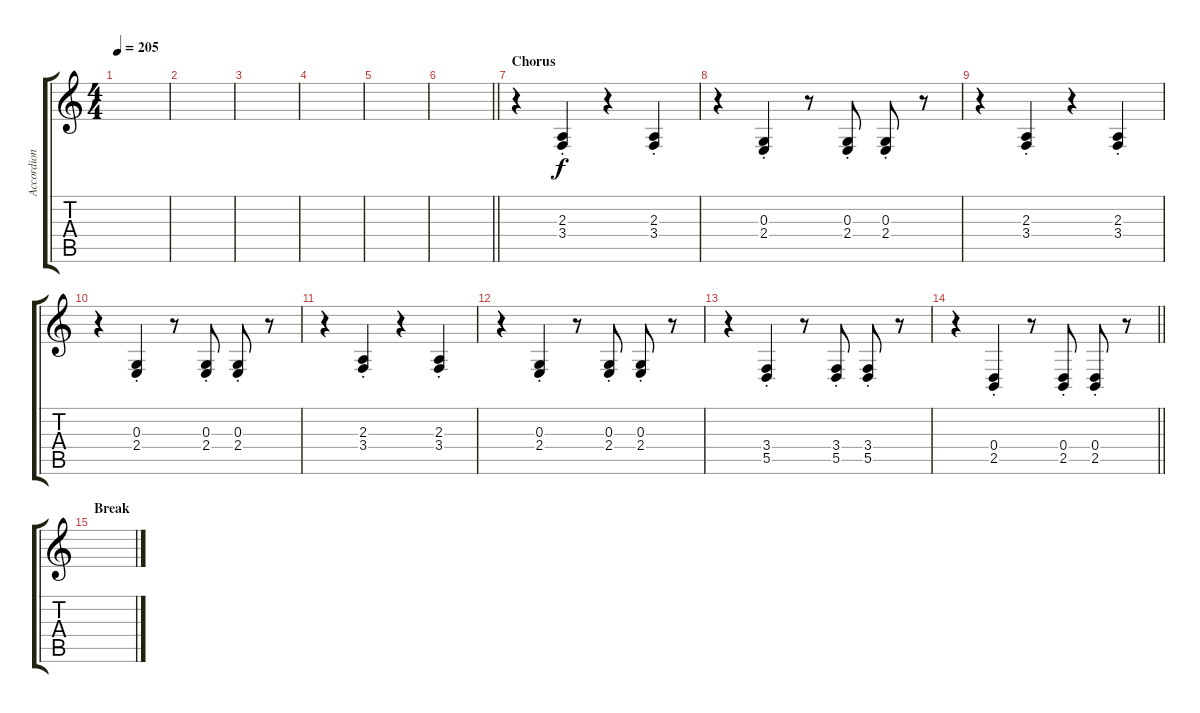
\track ("Accordion" "Accordion") {instrument accordion}
\staff {score tabs}
\tuning (E4 B3 G3 D3 A2 E2) {hide}
\ts (4 4)
\tempo 205
\clef g2
\ks c
|
|
|
|
|
\barLineRight lightlight
|
\section ("" "Chorus")
r.4 (2.3{st} 3.4{st}).4 r.4 (2.3{st} 3.4{st}).4 |
r.4 (0.3{st} 2.4{st}).4 r.8 (0.3{st} 2.4{st}).8 (0.3{st} 2.4{st}).8 r.8 |
r.4 (2.3{st} 3.4{st}).4 r.4 (2.3{st} 3.4{st}).4 |
r.4 (0.3{st} 2.4{st}).4 r.8 (0.3{st} 2.4{st}).8 (0.3{st} 2.4{st}).8 r.8 |
r.4 (2.3{st} 3.4{st}).4 r.4 (2.3{st} 3.4{st}).4 |
r.4 (0.3{st} 2.4{st}).4 r.8 (0.3{st} 2.4{st}).8 (0.3{st} 2.4{st}).8 r.8 |
r.4 (3.4{st} 5.5{st}).4 r.8 (3.4{st} 5.5{st}).8 (3.4{st} 5.5{st}).8 r.8 |
\barLineRight lightlight
r.4 (0.4{st} 2.5{st}).4 r.8 (0.4{st} 2.5{st}).8 (0.4{st} 2.5{st}).8 r.8 |
\section ("" "Break")
